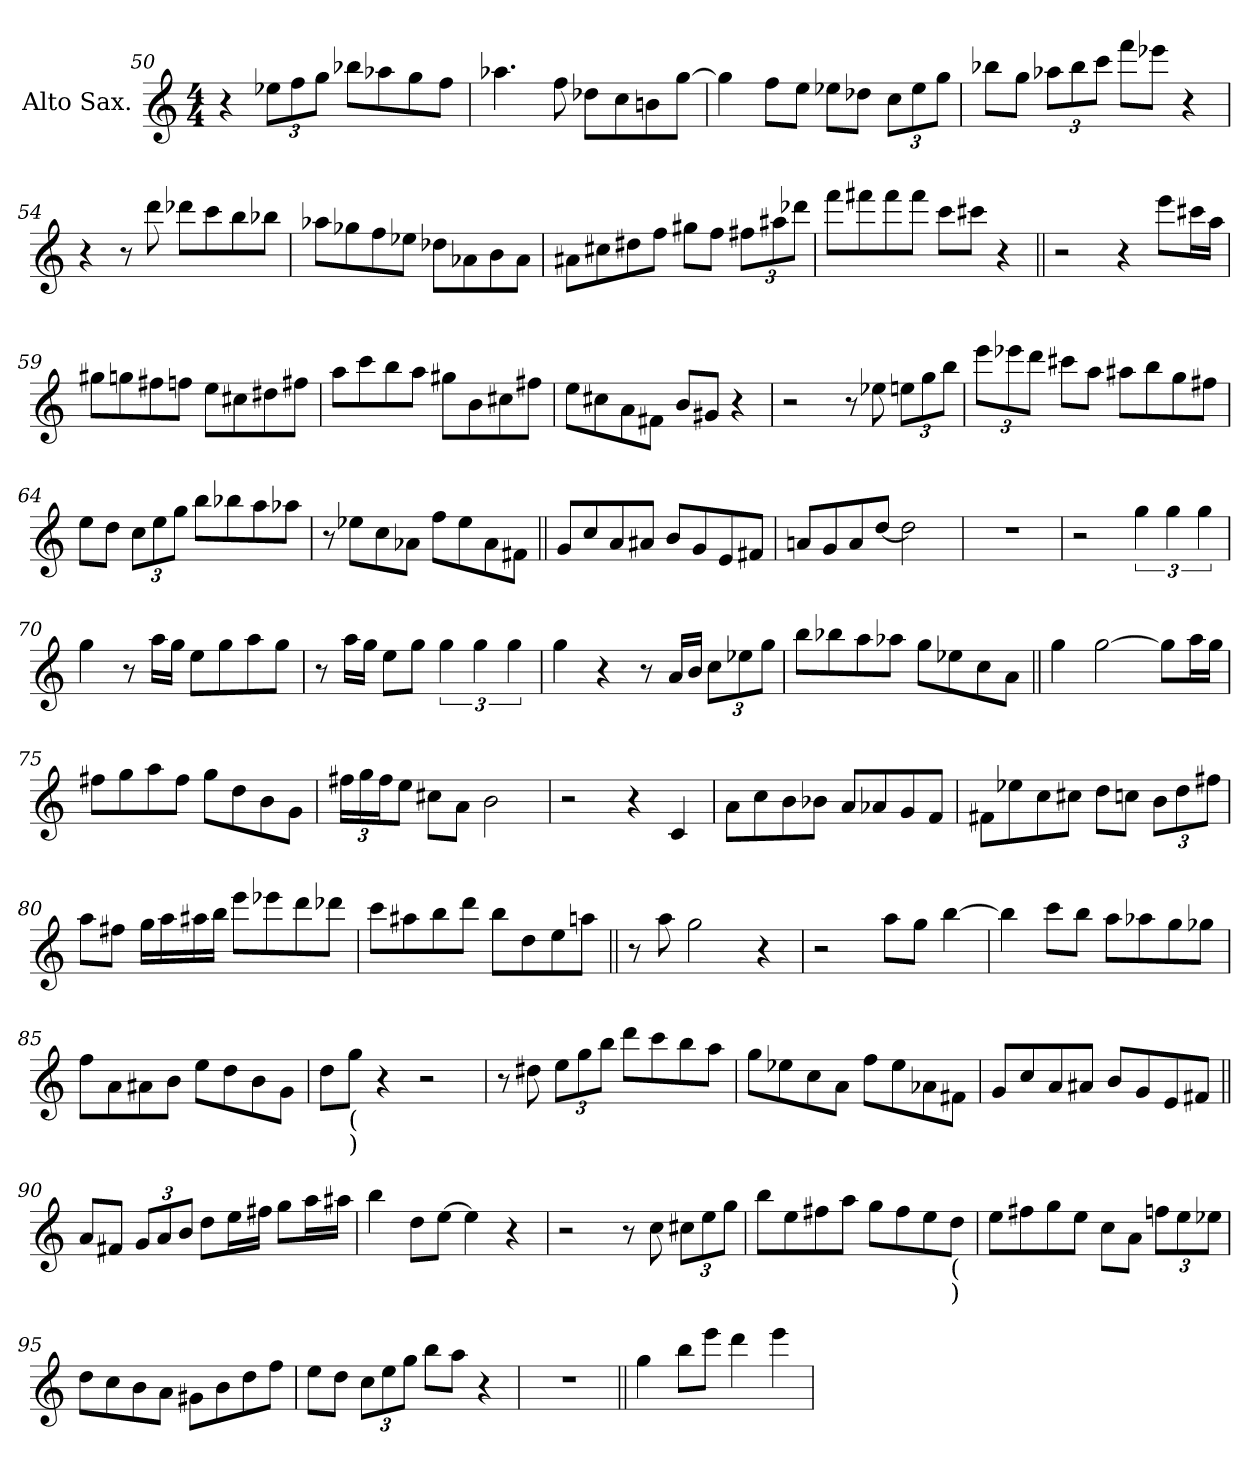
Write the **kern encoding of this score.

**kern
*part1
*staff1
*I"Alto Sax.
*I'Sax
!!LO:LB:g=z
*clefG2
*ITrd5c9
*k[b-e-a-]
*E-:
*M4/4
=50
4r
12g-X\L
12a-\
12b-\J
8dd-X\L
8cc-X\
8b-\
8a-\J
=51
4.cc-X\
8a-\
8f-X\L
8e-\
8dn\
[8b-\J
=52
4b-\]
8a-\L
8g\J
8g-X\L
8f-X\J
12e-\L
12g-\
12b-\J
=53
8dd-X\L
8b-\J
12cc-X\L
12dd-i\
12ee-\J
8aa-\L
8gg-X\J
4r
!!LO:LB:g=z
=54
4r
8r
8ff\
8ff-X\L
8ee-\
8dd\
8dd-X\J
=55
8cc-X\L
8b--X\
8a-\
8g-X\J
8f-X\L
8c-X\
8d\
8c-\J
=56
8c#X\L
8en\
8f#X\
8a-i\J
8bn\L
8a-\J
12an\L
12cc#X\
12ff-X\J
=57
8aa-\L
8aan\
8aa\
8aa\J
8ee-\L
8een\J
4r
!!LO:LB:g=z
=58||
2r
4r
8gg\L
16een\L
16cc\JJ
=59
8bn\L
8b-X\
8an\
8a-X\J
8g\L
8en\
8f#X\
8an\J
=60
8cc\L
8ee-\
8dd\
8cc\J
8bn\L
8d\
8en\
8an\J
=61
8g\L
8en\
8c\
8An\J
8d/L
8Bn/J
4r
!!LO:LB:g=z
=62
2r
8r
8g-X\
12gn\L
12b-\
12dd\J
=63
12gg\L
12gg-X\
12ff\J
8een\L
8cc\J
8cc#X\L
8dd\
8b-\
8an\J
=64
8g\L
8f\J
12e-\L
12g\
12b-\J
8dd\L
8dd-X\
8cc\
8cc-X\J
=65
8r
8g-X\L
8e-\
8c-X\J
8a-\L
8g-i\
8c-\
8An\J
!!LO:LB:g=z
=66||
8B-/L
8e-/
8c/
8c#X/J
8d/L
8B-/
8G/
8An/J
=67
8cn/L
8B-/
8c/
[8f/J
2f\]
=68
1r
=69
2r
6b-\
6b-\
6b-\
!!LO:LB:g=z
=70
4b-\
8r
16cc\LL
16b-\JJ
8g\L
8b-\
8cc\
8b-\J
=71
8r
16cc\LL
16b-\JJ
8g\L
8b-\J
6b-\
6b-\
6b-\
=72
4b-\
4r
8r
16c/LL
16d/JJ
12e-\L
12g-X\
12b-\J
=73
8dd\L
8dd-X\
8cc\
8cc-X\J
8b-\L
8g-X\
8e-\
8c\J
!!LO:PB:g=z
=74||
4b-<\
[2b-\
8b-\L]
16cc\L
16b-\JJ
=75
8an\L
8b-\
8cc\
8a\J
8b-\L
8f\
8d\
8B-\J
=76
24an\LL
24b-\
24a\J
8g\J
8en\L
8c\J
2d\
=77
2r
4r
4E-/
!!LO:LB:g=z
=78
8c\L
8e-\
8d\
8d-X\J
8c/L
8c-X/
8B-/
8A-/J
=79
8An\L
8g-X\
8e-\
8en\J
8f\L
8e-X\J
12d\L
12f\
12an\J
=80
8cc\L
8an\J
16b-\LL
16cc\
16cc#X\
16dd\JJ
8gg\L
8gg-X\
8ff\
8ff-X\J
=81
8ee-\L
8cc#X\
8dd\
8ff\J
8dd\L
8f\
8g\
8ccn\J
!!LO:LB:g=z
=82||
8r
8cc\
2b-\
4r
=83
2r
8cc\L
8b-\J
[4dd\
=84
4dd\]
8ee-\L
8dd\J
8cc\L
8cc-X\
8b-\
8b--X\J
=85
8a-\L
8c\
8c#X\
8d\J
8g\L
8f\
8d\
8B-\J
!!LO:LB:g=z
=86
8f\L
!LO:TX:b:t=(
!LO:TX:b:t=)
8b-\J
4r
2r
=87
8r
8f#X\
12g\L
12b-\
12dd\J
8ff\L
8ee-\
8dd\
8cc\J
=88
8b-\L
8g-X\
8e-\
8c\J
8a-\L
8g-i\
8c-X\
8An\J
=89
8B-/L
8e-/
8c/
8c#X/J
8d/L
8B-/
8G/
8An/J
!!LO:LB:g=z
=90||
8c/L
8An/J
12B-/L
12c/
12d/J
8f\L
16g\L
16an\JJ
8b-\L
16cc\L
16cc#X\JJ
=91
4dd\
8f\L
[8g\J
4g\]
4r
=92
2r
8r
8e-\
12en\L
12g\
12b-\J
=93
8dd\L
8g\
8an\
8cc\J
8b-\L
8a\
8g\
!LO:TX:b:t=(
!LO:TX:b:t=)
8f\J
!!LO:LB:g=z
=94
8g\L
8an\
8b-\
8g\J
8e-\L
8c\J
12a-X\L
12g\
12g-X\J
=95
8f\L
8e-\
8d\
8c\J
8Bn\L
8d\
8f\
8a-\J
=96
8g\L
8f\J
12e-\L
12g\
12b-\J
8dd\L
8cc\J
4r
=97
1r
!!LO:LB:g=z
=98||
4b-\
8dd\L
8gg\J
4ff\
4gg\
=
*-
